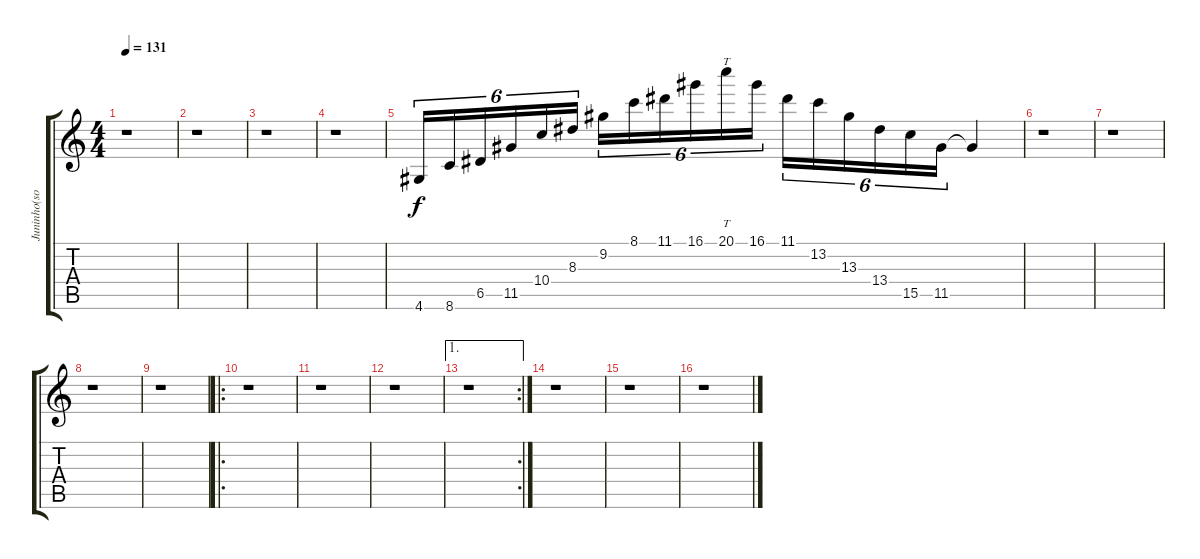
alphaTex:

\track ("Juninho(solo)" "Juninho(so") {instrument distortionguitar}
\staff {score tabs}
\tuning (E4 B3 G3 D3 A2 E2) {hide}
\ts (4 4)
\tempo 131
\clef g2
\ks c
r.1{dy f instrument distortionguitar} |
r.1 |
r.1 |
r.1 |
4.6.16{tu (6 4)} 8.6.16{tu (6 4)} 6.5.16{tu (6 4)} 11.5.16{tu (6 4)} 10.4.16{tu (6 4)} 8.3.16{tu (6 4)} 9.2.16{tu (6 4)} 8.1.16{tu (6 4)} 11.1.16{tu (6 4)} 16.1.16{tu (6 4)} 20.1.16{tt tu (6 4)} 16.1.16{tu (6 4)} 11.1.16{tu (6 4)} 13.2.16{tu (6 4)} 13.3.16{tu (6 4)} 13.4.16{tu (6 4)} 15.5.16{tu (6 4)} 11.5.16{tu (6 4)} 11.5{t}.4 |
r.1 |
r.1 |
r.1 |
r.1 |
\ro
r.1 |
r.1 |
r.1 |
\ae 1
\rc 2
r.1 |
r.1 |
r.1 |
r.1
